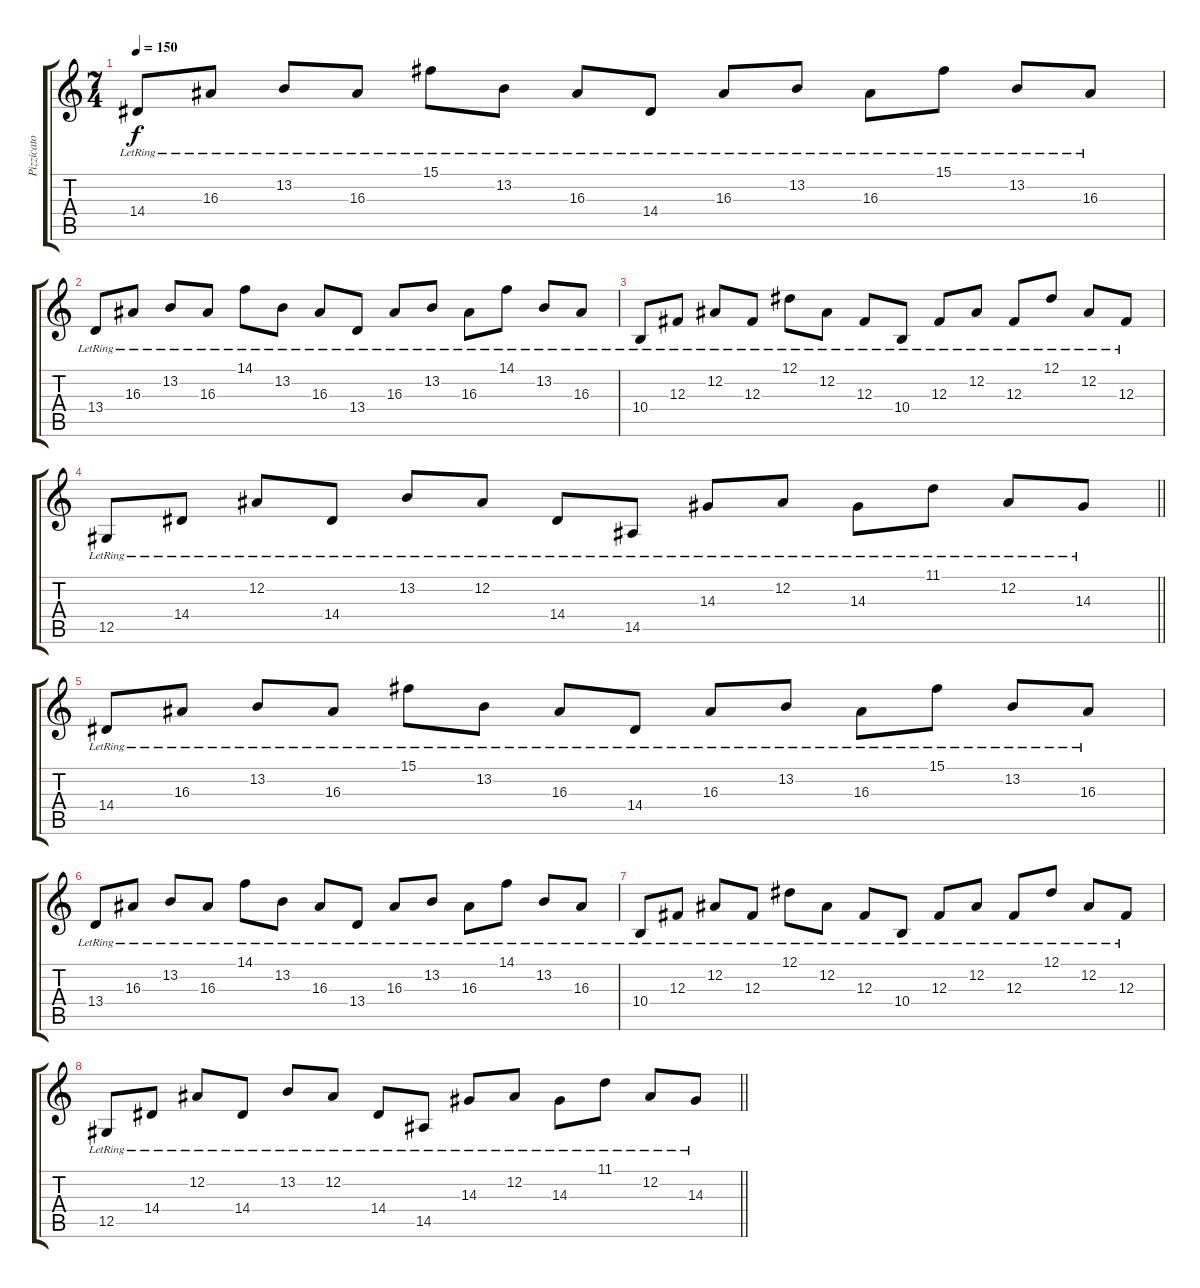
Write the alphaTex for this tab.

\track ("Pizzicato Strings" "Pizzicato ") {instrument pizzicatostrings}
\staff {score tabs}
\tuning (Eb4 Bb3 Gb3 Db3 Ab2 Eb2) {hide}
\ts (7 4)
\tempo 150
\clef g2
\ks c
14.4{lr}.8{dy f} 16.3{lr}.8 13.2{lr}.8 16.3{lr}.8 15.1{lr}.8 13.2{lr}.8 16.3{lr}.8 14.4{lr}.8 16.3{lr}.8 13.2{lr}.8 16.3{lr}.8 15.1{lr}.8 13.2{lr}.8 16.3{lr}.8 |
13.4{lr}.8 16.3{lr}.8 13.2{lr}.8 16.3{lr}.8 14.1{lr}.8 13.2{lr}.8 16.3{lr}.8 13.4{lr}.8 16.3{lr}.8 13.2{lr}.8 16.3{lr}.8 14.1{lr}.8 13.2{lr}.8 16.3{lr}.8 |
10.4{lr}.8 12.3{lr}.8 12.2{lr}.8 12.3{lr}.8 12.1{lr}.8 12.2{lr}.8 12.3{lr}.8 10.4{lr}.8 12.3{lr}.8 12.2{lr}.8 12.3{lr}.8 12.1{lr}.8 12.2{lr}.8 12.3{lr}.8 |
\barLineRight lightlight
12.5{lr}.8 14.4{lr}.8 12.2{lr}.8 14.4{lr}.8 13.2{lr}.8 12.2{lr}.8 14.4{lr}.8 14.5{lr}.8 14.3{lr}.8 12.2{lr}.8 14.3{lr}.8 11.1{lr}.8 12.2{lr}.8 14.3{lr}.8 |
\section ("" "")
14.4{lr}.8 16.3{lr}.8 13.2{lr}.8 16.3{lr}.8 15.1{lr}.8 13.2{lr}.8 16.3{lr}.8 14.4{lr}.8 16.3{lr}.8 13.2{lr}.8 16.3{lr}.8 15.1{lr}.8 13.2{lr}.8 16.3{lr}.8 |
13.4{lr}.8 16.3{lr}.8 13.2{lr}.8 16.3{lr}.8 14.1{lr}.8 13.2{lr}.8 16.3{lr}.8 13.4{lr}.8 16.3{lr}.8 13.2{lr}.8 16.3{lr}.8 14.1{lr}.8 13.2{lr}.8 16.3{lr}.8 |
10.4{lr}.8 12.3{lr}.8 12.2{lr}.8 12.3{lr}.8 12.1{lr}.8 12.2{lr}.8 12.3{lr}.8 10.4{lr}.8 12.3{lr}.8 12.2{lr}.8 12.3{lr}.8 12.1{lr}.8 12.2{lr}.8 12.3{lr}.8 |
\barLineRight lightlight
12.5{lr}.8 14.4{lr}.8 12.2{lr}.8 14.4{lr}.8 13.2{lr}.8 12.2{lr}.8 14.4{lr}.8 14.5{lr}.8 14.3{lr}.8 12.2{lr}.8 14.3{lr}.8 11.1{lr}.8 12.2{lr}.8 14.3{lr}.8
